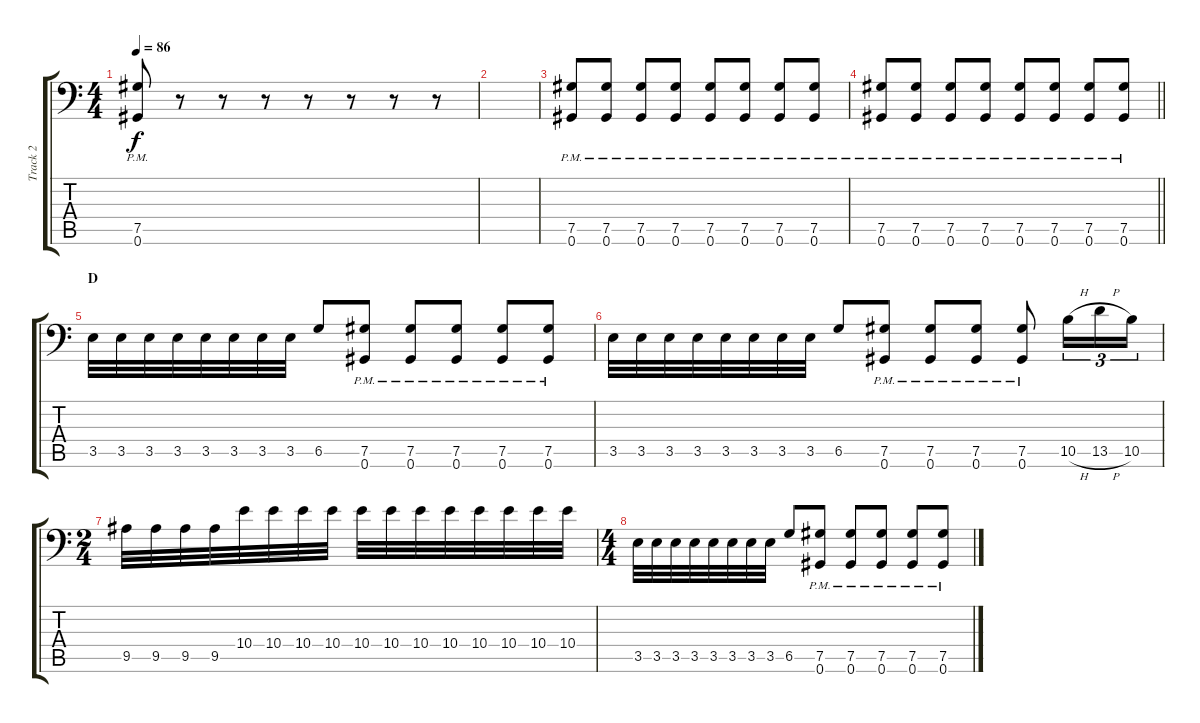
\track ("Track 2" "Track 2") {instrument distortionguitar}
\staff {score tabs}
\tuning (Ab3 Eb3 B2 Gb2 Db2 Ab1) {hide}
\ts (4 4)
\tempo 86
\clef f4
\ks c
(7.5{pm} 0.6{pm}).8{dy f} r.8 r.8 r.8 r.8 r.8 r.8 r.8 |
|
(7.5{pm} 0.6{pm}).8 (7.5{pm} 0.6{pm}).8 (7.5{pm} 0.6{pm}).8 (7.5{pm} 0.6{pm}).8 (7.5{pm} 0.6{pm}).8 (7.5{pm} 0.6{pm}).8 (7.5{pm} 0.6{pm}).8 (7.5{pm} 0.6{pm}).8 |
\barLineRight lightlight
(7.5{pm} 0.6{pm}).8 (7.5{pm} 0.6{pm}).8 (7.5{pm} 0.6{pm}).8 (7.5{pm} 0.6{pm}).8 (7.5{pm} 0.6{pm}).8 (7.5{pm} 0.6{pm}).8 (7.5{pm} 0.6{pm}).8 (7.5{pm} 0.6{pm}).8 |
\section ("" "D")
3.5.32 3.5.32 3.5.32 3.5.32 3.5.32 3.5.32 3.5.32 3.5.32 6.5.8 (7.5{pm} 0.6{pm}).8 (7.5{pm} 0.6{pm}).8 (7.5{pm} 0.6{pm}).8 (7.5{pm} 0.6{pm}).8 (7.5{pm} 0.6{pm}).8 |
3.5.32 3.5.32 3.5.32 3.5.32 3.5.32 3.5.32 3.5.32 3.5.32 6.5.8 (7.5{pm} 0.6{pm}).8 (7.5{pm} 0.6{pm}).8 (7.5{pm} 0.6{pm}).8 (7.5{pm} 0.6{pm}).8 10.5{h}.16{tu (3 2)} 13.5{h}.16{tu (3 2)} 10.5.16{tu (3 2)} |
\ts (2 4)
9.5.32 9.5.32 9.5.32 9.5.32 10.4.32 10.4.32 10.4.32 10.4.32 10.4.32 10.4.32 10.4.32 10.4.32 10.4.32 10.4.32 10.4.32 10.4.32 |
\ts (4 4)
3.5.32 3.5.32 3.5.32 3.5.32 3.5.32 3.5.32 3.5.32 3.5.32 6.5.8 (7.5{pm} 0.6{pm}).8 (7.5{pm} 0.6{pm}).8 (7.5{pm} 0.6{pm}).8 (7.5{pm} 0.6{pm}).8 (7.5{pm} 0.6{pm}).8
